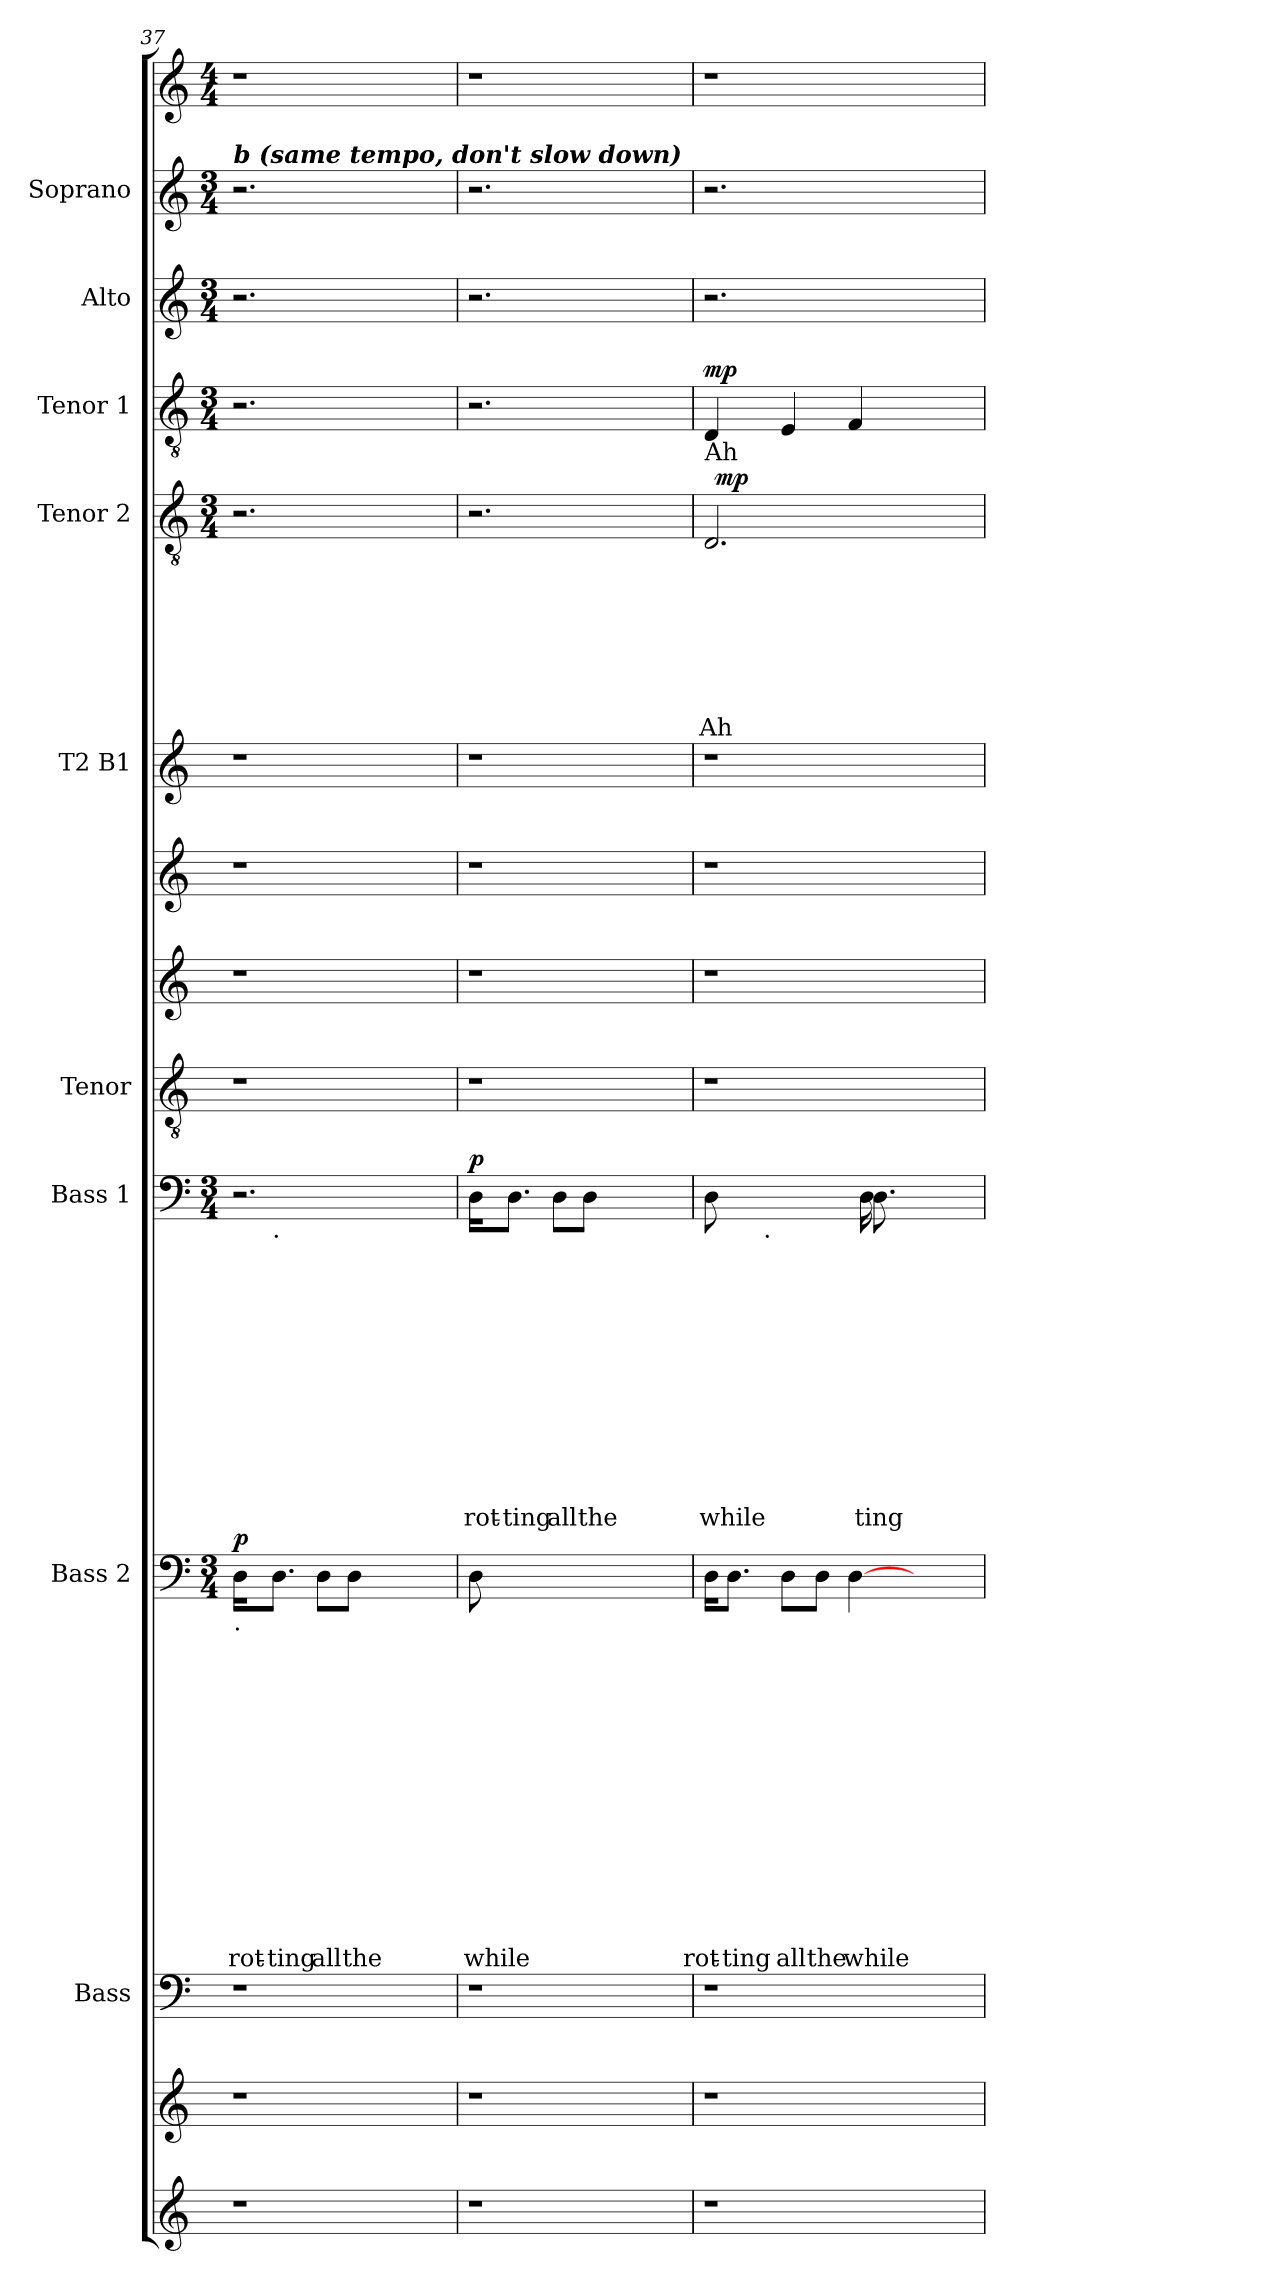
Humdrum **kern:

**kern	**kern	**kern	**kern	**text	**text	**text	**text	**text	**text	**text	**text	**text	**text	**text	**text	**text	**text	**dynam	**kern	**text	**text	**text	**text	**text	**text	**text	**text	**text	**text	**text	**text	**dynam	**kern	**kern	**kern	**kern	**kern	**text	**text	**text	**text	**text	**text	**text	**text	**dynam	**kern	**dynam	**kern	**kern	**kern
*part14	*part13	*part12	*part11	*part11	*part11	*part11	*part11	*part11	*part11	*part11	*part11	*part11	*part11	*part11	*part11	*part11	*part11	*part11	*part10	*part10	*part10	*part10	*part10	*part10	*part10	*part10	*part10	*part10	*part10	*part10	*part10	*part10	*part9	*part8	*part7	*part6	*part5	*part5	*part5	*part5	*part5	*part5	*part5	*part5	*part5	*part5	*part4	*part4	*part3	*part2	*part1
*staff14	*staff13	*staff12	*staff11	*staff11	*staff11	*staff11	*staff11	*staff11	*staff11	*staff11	*staff11	*staff11	*staff11	*staff11	*staff11	*staff11	*staff11	*staff11	*staff10	*staff10	*staff10	*staff10	*staff10	*staff10	*staff10	*staff10	*staff10	*staff10	*staff10	*staff10	*staff10	*staff10	*staff9	*staff8	*staff7	*staff6	*staff5	*staff5	*staff5	*staff5	*staff5	*staff5	*staff5	*staff5	*staff5	*staff5	*staff4	*staff4	*staff3	*staff2	*staff1
*	*	*I"Bass	*I"Bass 2	*	*	*	*	*	*	*	*	*	*	*	*	*	*	*	*I"Bass 1	*	*	*	*	*	*	*	*	*	*	*	*	*	*I"Tenor	*	*	*I"T2 B1	*I"Tenor 2	*	*	*	*	*	*	*	*	*	*I"Tenor 1	*	*I"Alto	*I"Soprano	*
*	*	*I'B	*I'B2	*	*	*	*	*	*	*	*	*	*	*	*	*	*	*	*I'B1	*	*	*	*	*	*	*	*	*	*	*	*	*	*I'T	*	*	*	*I'T2	*	*	*	*	*	*	*	*	*	*I'T1	*	*I'A	*I'S	*
!!LO:PB:g=z
*clefG2	*clefG2	*clefF4	*clefF4	*	*	*	*	*	*	*	*	*	*	*	*	*	*	*	*clefF4	*	*	*	*	*	*	*	*	*	*	*	*	*	*clefGv2	*clefG2	*clefG2	*clefG2	*clefGv2	*	*	*	*	*	*	*	*	*	*clefGv2	*	*clefG2	*clefG2	*clefG2
*k[]	*k[]	*k[]	*k[]	*	*	*	*	*	*	*	*	*	*	*	*	*	*	*	*k[]	*	*	*	*	*	*	*	*	*	*	*	*	*	*k[]	*k[]	*k[]	*k[]	*k[]	*	*	*	*	*	*	*	*	*	*k[]	*	*k[]	*k[]	*k[]
*C:	*C:	*C:	*C:	*	*	*	*	*	*	*	*	*	*	*	*	*	*	*	*C:	*	*	*	*	*	*	*	*	*	*	*	*	*	*C:	*C:	*C:	*C:	*C:	*	*	*	*	*	*	*	*	*	*C:	*	*C:	*C:	*C:
*	*	*	*M3/4	*	*	*	*	*	*	*	*	*	*	*	*	*	*	*	*M3/4	*	*	*	*	*	*	*	*	*	*	*	*	*	*	*	*	*	*M3/4	*	*	*	*	*	*	*	*	*	*M3/4	*	*M3/4	*M3/4	*M4/4
=37	=37	=37	=37	=37	=37	=37	=37	=37	=37	=37	=37	=37	=37	=37	=37	=37	=37	=37	=37	=37	=37	=37	=37	=37	=37	=37	=37	=37	=37	=37	=37	=37	=37	=37	=37	=37	=37	=37	=37	=37	=37	=37	=37	=37	=37	=37	=37	=37	=37	=37	=37
!	!	!	!	!	!	!	!	!	!	!	!	!	!	!	!	!	!	!	!	!	!	!	!	!	!	!	!	!	!	!	!	!	!	!	!	!	!	!	!	!	!	!	!	!	!	!	!	!	!	!LO:TX:a:Bi:t=b (same tempo, don't slow down)	!
!	!	!	!LO:TX:b:t=.	!	!	!	!	!	!	!	!	!	!	!	!	!	!	!	!	!	!	!	!	!	!	!	!	!	!	!	!	!	!	!	!	!	!	!	!	!	!	!	!	!	!	!	!	!	!	!	!
!	!	!	!	!	!	!	!	!	!	!	!	!	!	!	!	!	!LO:LY:b	!LO:DY:a	!	!	!	!	!	!	!	!	!	!	!	!	!	!	!	!	!	!	!	!	!	!	!	!	!	!	!	!	!	!	!	!	!
*	*	*	*	*	*	*	*	*	*	*	*	*	*	*	*	*	*	*	*^	*	*	*	*	*	*	*	*	*	*	*	*	*	*	*	*	*	*	*	*	*	*	*	*	*	*	*	*	*	*	*	*
1r	1r	1r	16D\KL	.	.	.	.	.	.	.	.	.	.	.	.	.	rot-	p	2.r	16ryy	.	.	.	.	.	.	.	.	.	.	.	.	.	1r	1r	1r	1r	2.r	.	.	.	.	.	.	.	.	.	2.r	.	2.r	2.r	1r
!	!	!	!	!	!	!	!	!	!	!	!	!	!	!	!	!	!	!	!	!LO:TX:b:t=.	!	!	!	!	!	!	!	!	!	!	!	!	!	!	!	!	!	!	!	!	!	!	!	!	!	!	!	!	!	!	!	!
!	!	!	!	!	!	!	!	!	!	!	!	!	!	!	!	!	!LO:LY:b	!	!	!	!	!	!	!	!	!	!	!	!	!	!	!	!	!	!	!	!	!	!	!	!	!	!	!	!	!	!	!	!	!	!	!
.	.	.	8.D\J	.	.	.	.	.	.	.	.	.	.	.	.	.	-ting	.	.	2...ryy	.	.	.	.	.	.	.	.	.	.	.	.	.	.	.	.	.	.	.	.	.	.	.	.	.	.	.	.	.	.	.	.
!	!	!	!	!	!	!	!	!	!	!	!	!	!	!	!	!	!LO:LY:b	!	!	!	!	!	!	!	!	!	!	!	!	!	!	!	!	!	!	!	!	!	!	!	!	!	!	!	!	!	!	!	!	!	!	!
.	.	.	8D\L	.	.	.	.	.	.	.	.	.	.	.	.	.	all	.	.	.	.	.	.	.	.	.	.	.	.	.	.	.	.	.	.	.	.	.	.	.	.	.	.	.	.	.	.	.	.	.	.	.
!	!	!	!	!	!	!	!	!	!	!	!	!	!	!	!	!	!LO:LY:b	!	!	!	!	!	!	!	!	!	!	!	!	!	!	!	!	!	!	!	!	!	!	!	!	!	!	!	!	!	!	!	!	!	!	!
.	.	.	8D\J	.	.	.	.	.	.	.	.	.	.	.	.	.	the	.	.	.	.	.	.	.	.	.	.	.	.	.	.	.	.	.	.	.	.	.	.	.	.	.	.	.	.	.	.	.	.	.	.	.
.	.	.	2ryy	.	.	.	.	.	.	.	.	.	.	.	.	.	.	.	.	.	.	.	.	.	.	.	.	.	.	.	.	.	.	.	.	.	.	.	.	.	.	.	.	.	.	.	.	.	.	.	.	.
.	.	.	.	.	.	.	.	.	.	.	.	.	.	.	.	.	.	.	4ryy	.	.	.	.	.	.	.	.	.	.	.	.	.	.	.	.	.	.	4ryy	.	.	.	.	.	.	.	.	.	4ryy	.	4ryy	4ryy	.
=38	=38	=38	=38	=38	=38	=38	=38	=38	=38	=38	=38	=38	=38	=38	=38	=38	=38	=38	=38	=38	=38	=38	=38	=38	=38	=38	=38	=38	=38	=38	=38	=38	=38	=38	=38	=38	=38	=38	=38	=38	=38	=38	=38	=38	=38	=38	=38	=38	=38	=38	=38	=38
!	!	!	!	!	!	!	!	!	!	!	!	!	!	!	!	!	!LO:LY:b	!	!	!	!	!	!	!	!	!	!	!	!	!	!	!LO:LY:b	!LO:DY:a	!	!	!	!	!	!	!	!	!	!	!	!	!	!	!	!	!	!	!
*	*	*	*	*	*	*	*	*	*	*	*	*	*	*	*	*	*	*	*v	*v	*	*	*	*	*	*	*	*	*	*	*	*	*	*	*	*	*	*	*	*	*	*	*	*	*	*	*	*	*	*	*	*
1r	1r	1r	8D\	.	.	.	.	.	.	.	.	.	.	.	.	.	while	.	16D\KL	.	.	.	.	.	.	.	.	.	.	.	rot-	p	1r	1r	1r	1r	2.r	.	.	.	.	.	.	.	.	.	2.r	.	2.r	2.r	1r
!	!	!	!	!	!	!	!	!	!	!	!	!	!	!	!	!	!	!	!	!	!	!	!	!	!	!	!	!	!	!	!LO:LY:b	!	!	!	!	!	!	!	!	!	!	!	!	!	!	!	!	!	!	!	!
.	.	.	.	.	.	.	.	.	.	.	.	.	.	.	.	.	.	.	8.D\J	.	.	.	.	.	.	.	.	.	.	.	-ting	.	.	.	.	.	.	.	.	.	.	.	.	.	.	.	.	.	.	.	.
.	.	.	2..ryy	.	.	.	.	.	.	.	.	.	.	.	.	.	.	.	.	.	.	.	.	.	.	.	.	.	.	.	.	.	.	.	.	.	.	.	.	.	.	.	.	.	.	.	.	.	.	.	.
!	!	!	!	!	!	!	!	!	!	!	!	!	!	!	!	!	!	!	!	!	!	!	!	!	!	!	!	!	!	!	!LO:LY:b	!	!	!	!	!	!	!	!	!	!	!	!	!	!	!	!	!	!	!	!
.	.	.	.	.	.	.	.	.	.	.	.	.	.	.	.	.	.	.	8D\L	.	.	.	.	.	.	.	.	.	.	.	all	.	.	.	.	.	.	.	.	.	.	.	.	.	.	.	.	.	.	.	.
!	!	!	!	!	!	!	!	!	!	!	!	!	!	!	!	!	!	!	!	!	!	!	!	!	!	!	!	!	!	!	!LO:LY:b	!	!	!	!	!	!	!	!	!	!	!	!	!	!	!	!	!	!	!	!
.	.	.	.	.	.	.	.	.	.	.	.	.	.	.	.	.	.	.	8D\J	.	.	.	.	.	.	.	.	.	.	.	the	.	.	.	.	.	.	.	.	.	.	.	.	.	.	.	.	.	.	.	.
.	.	.	.	.	.	.	.	.	.	.	.	.	.	.	.	.	.	.	2ryy	.	.	.	.	.	.	.	.	.	.	.	.	.	.	.	.	.	.	.	.	.	.	.	.	.	.	.	.	.	.	.	.
.	.	.	.	.	.	.	.	.	.	.	.	.	.	.	.	.	.	.	.	.	.	.	.	.	.	.	.	.	.	.	.	.	.	.	.	.	4ryy	.	.	.	.	.	.	.	.	.	4ryy	.	4ryy	4ryy	.
=39	=39	=39	=39	=39	=39	=39	=39	=39	=39	=39	=39	=39	=39	=39	=39	=39	=39	=39	=39	=39	=39	=39	=39	=39	=39	=39	=39	=39	=39	=39	=39	=39	=39	=39	=39	=39	=39	=39	=39	=39	=39	=39	=39	=39	=39	=39	=39	=39	=39	=39	=39
!	!	!	!	!	!	!	!	!	!	!	!	!	!	!	!	!	!	!	!	!	!	!	!	!	!	!	!	!	!	!	!	!	!	!	!	!	!	!	!	!	!	!	!	!	!	!	!LO:TX:b:t=Ah	!	!	!	!
!	!	!	!	!	!	!	!	!	!	!	!	!	!	!	!	!	!LO:LY:b	!	!	!	!	!	!	!	!	!	!	!	!	!	!LO:LY:b	!	!	!	!	!	!	!	!	!	!	!	!	!	!LO:LY:b	!	!	!LO:DY:a	!	!	!
*	*	*	*	*	*	*	*	*	*	*	*	*	*	*	*	*	*	*	*^	*	*	*	*	*	*	*	*	*	*	*	*	*	*	*	*	*	*^	*	*	*	*	*	*	*	*	*	*	*	*	*	*
1r	1r	1r	16D\KL	.	.	.	.	.	.	.	.	.	.	.	.	.	rot-	.	8D\	32ryy	.	.	.	.	.	.	.	.	.	.	.	while	.	1r	1r	1r	1r	2.D/	32ryy	.	.	.	.	.	.	.	Ah	.	4D/	mp	2.r	2.r	1r
!	!	!	!	!	!	!	!	!	!	!	!	!	!	!	!	!	!	!	!	!	!	!	!	!	!	!	!	!	!	!	!	!	!	!	!	!	!	!	!	!	!	!	!	!	!	!	!	!LO:DY:a	!	!	!	!	!
.	.	.	.	.	.	.	.	.	.	.	.	.	.	.	.	.	.	.	.	2ryy	.	.	.	.	.	.	.	.	.	.	.	.	.	.	.	.	.	.	2ryy	.	.	.	.	.	.	.	.	mp	.	.	.	.	.
!	!	!	!	!	!	!	!	!	!	!	!	!	!	!	!	!	!LO:LY:b	!	!	!	!	!	!	!	!	!	!	!	!	!	!	!	!	!	!	!	!	!	!	!	!	!	!	!	!	!	!	!	!	!	!	!	!
.	.	.	8.D\J	.	.	.	.	.	.	.	.	.	.	.	.	.	-ting	.	.	.	.	.	.	.	.	.	.	.	.	.	.	.	.	.	.	.	.	.	.	.	.	.	.	.	.	.	.	.	.	.	.	.	.
.	.	.	.	.	.	.	.	.	.	.	.	.	.	.	.	.	.	.	16ryy	.	.	.	.	.	.	.	.	.	.	.	.	.	.	.	.	.	.	.	.	.	.	.	.	.	.	.	.	.	.	.	.	.	.
!	!	!	!	!	!	!	!	!	!	!	!	!	!	!	!	!	!	!	!LO:TX:b:t=.	!	!	!	!	!	!	!	!	!	!	!	!	!	!	!	!	!	!	!	!	!	!	!	!	!	!	!	!	!	!	!	!	!	!
.	.	.	.	.	.	.	.	.	.	.	.	.	.	.	.	.	.	.	16.ryy	.	.	.	.	.	.	.	.	.	.	.	.	.	.	.	.	.	.	.	.	.	.	.	.	.	.	.	.	.	.	.	.	.	.
!	!	!	!	!	!	!	!	!	!	!	!	!	!	!	!	!	!LO:LY:b	!	!	!	!	!	!	!	!	!	!	!	!	!	!	!	!	!	!	!	!	!	!	!	!	!	!	!	!	!	!	!	!	!	!	!	!
.	.	.	8D\L	.	.	.	.	.	.	.	.	.	.	.	.	.	all	.	.	.	.	.	.	.	.	.	.	.	.	.	.	.	.	.	.	.	.	.	.	.	.	.	.	.	.	.	.	.	4E/	.	.	.	.
.	.	.	.	.	.	.	.	.	.	.	.	.	.	.	.	.	.	.	4ryy	.	.	.	.	.	.	.	.	.	.	.	.	.	.	.	.	.	.	.	.	.	.	.	.	.	.	.	.	.	.	.	.	.	.
!	!	!	!	!	!	!	!	!	!	!	!	!	!	!	!	!	!LO:LY:b	!	!	!	!	!	!	!	!	!	!	!	!	!	!	!	!	!	!	!	!	!	!	!	!	!	!	!	!	!	!	!	!	!	!	!	!
.	.	.	8D\J	.	.	.	.	.	.	.	.	.	.	.	.	.	the	.	.	.	.	.	.	.	.	.	.	.	.	.	.	.	.	.	.	.	.	.	.	.	.	.	.	.	.	.	.	.	.	.	.	.	.
!	!	!	!	!	!	!	!	!	!	!	!	!	!	!	!	!	!LO:LY:b	!	!	!	!	!	!	!	!	!	!	!	!	!	!	!	!	!	!	!	!	!	!	!	!	!	!	!	!	!	!	!	!	!	!	!	!
.	.	.	[>4D\	.	.	.	.	.	.	.	.	.	.	.	.	.	while	.	.	.	.	.	.	.	.	.	.	.	.	.	.	.	.	.	.	.	.	.	.	.	.	.	.	.	.	.	.	.	4F/	.	.	.	.
!	!	!	!	!	!	!	!	!	!	!	!	!	!	!	!	!	!	!	!	!	!	!	!	!	!	!	!	!	!	!	!	!LO:LY:b	!	!	!	!	!	!	!	!	!	!	!	!	!	!	!	!	!	!	!	!	!
!	!	!	!	!	!	!	!	!	!	!	!	!	!	!	!	!	!	!	!	!	!	!	!	!	!	!	!	!	!	!	!	!LO:LY:b	!	!	!	!	!	!	!	!	!	!	!	!	!	!	!	!	!	!	!	!	!
.	.	.	.	.	.	.	.	.	.	.	.	.	.	.	.	.	.	.	16D\	8.D\	.	.	.	.	.	.	.	.	.	.	.	-ting	.	.	.	.	.	.	4...ryy	.	.	.	.	.	.	.	.	.	.	.	.	.	.
.	.	.	.	.	.	.	.	.	.	.	.	.	.	.	.	.	.	.	4ryy	.	.	.	.	.	.	.	.	.	.	.	.	.	.	.	.	.	.	.	.	.	.	.	.	.	.	.	.	.	.	.	.	.	.
.	.	.	.	.	.	.	.	.	.	.	.	.	.	.	.	.	.	.	.	4ryy	.	.	.	.	.	.	.	.	.	.	.	.	.	.	.	.	.	.	.	.	.	.	.	.	.	.	.	.	.	.	.	.	.
.	.	.	4ryy	.	.	.	.	.	.	.	.	.	.	.	.	.	.	.	.	.	.	.	.	.	.	.	.	.	.	.	.	.	.	.	.	.	.	4ryy	.	.	.	.	.	.	.	.	.	.	4ryy	.	4ryy	4ryy	.
.	.	.	.	.	.	.	.	.	.	.	.	.	.	.	.	.	.	.	32ryy	.	.	.	.	.	.	.	.	.	.	.	.	.	.	.	.	.	.	.	.	.	.	.	.	.	.	.	.	.	.	.	.	.	.
.	.	.	.	.	.	.	.	.	.	.	.	.	.	.	.	.	.	.	8ryy	.	.	.	.	.	.	.	.	.	.	.	.	.	.	.	.	.	.	.	.	.	.	.	.	.	.	.	.	.	.	.	.	.	.
.	.	.	.	.	.	.	.	.	.	.	.	.	.	.	.	.	.	.	.	32ryy	.	.	.	.	.	.	.	.	.	.	.	.	.	.	.	.	.	.	.	.	.	.	.	.	.	.	.	.	.	.	.	.	.
*	*	*	*	*	*	*	*	*	*	*	*	*	*	*	*	*	*	*	*v	*v	*	*	*	*	*	*	*	*	*	*	*	*	*	*	*	*	*	*v	*v	*	*	*	*	*	*	*	*	*	*	*	*	*	*
=	=	=	=	=	=	=	=	=	=	=	=	=	=	=	=	=	=	=	=	=	=	=	=	=	=	=	=	=	=	=	=	=	=	=	=	=	=	=	=	=	=	=	=	=	=	=	=	=	=	=	=
*-	*-	*-	*-	*-	*-	*-	*-	*-	*-	*-	*-	*-	*-	*-	*-	*-	*-	*-	*-	*-	*-	*-	*-	*-	*-	*-	*-	*-	*-	*-	*-	*-	*-	*-	*-	*-	*-	*-	*-	*-	*-	*-	*-	*-	*-	*-	*-	*-	*-	*-	*-
